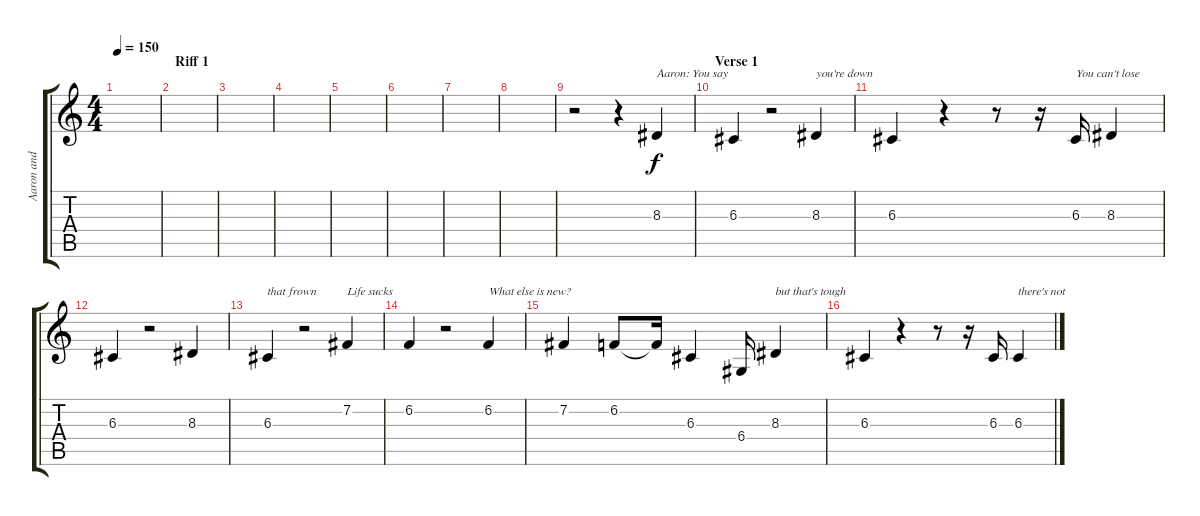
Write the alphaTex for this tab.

\track ("Aaron and Scott (Vocals and Harmonies)" "Aaron and ") {instrument clarinet}
\staff {score tabs}
\tuning (E4 B3 G3 D3 A2 E2) {hide}
\ts (4 4)
\tempo 150
\clef g2
\ks c
|
\section ("" "Riff 1")
|
|
|
|
|
|
|
r.2 r.4 8.3.4{txt "Aaron: You say"} |
\section ("" "Verse 1")
6.3.4 r.2 8.3.4{txt "you're down"} |
6.3.4 r.4 r.8 r.16 6.3.16{txt "You can't lose"} 8.3.4 |
6.3.4 r.2 8.3.4 |
6.3.4{txt "that frown"} r.2 7.2.4{txt "Life sucks"} |
6.2.4 r.2 6.2.4{txt "What else is new?"} |
7.2.4 6.2.8 6.2{t}.16 6.3.4 6.4.16 8.3.4{txt "but that's tough"} |
6.3.4 r.4 r.8 r.16 6.3.16 6.3.4{txt "there's not"}
